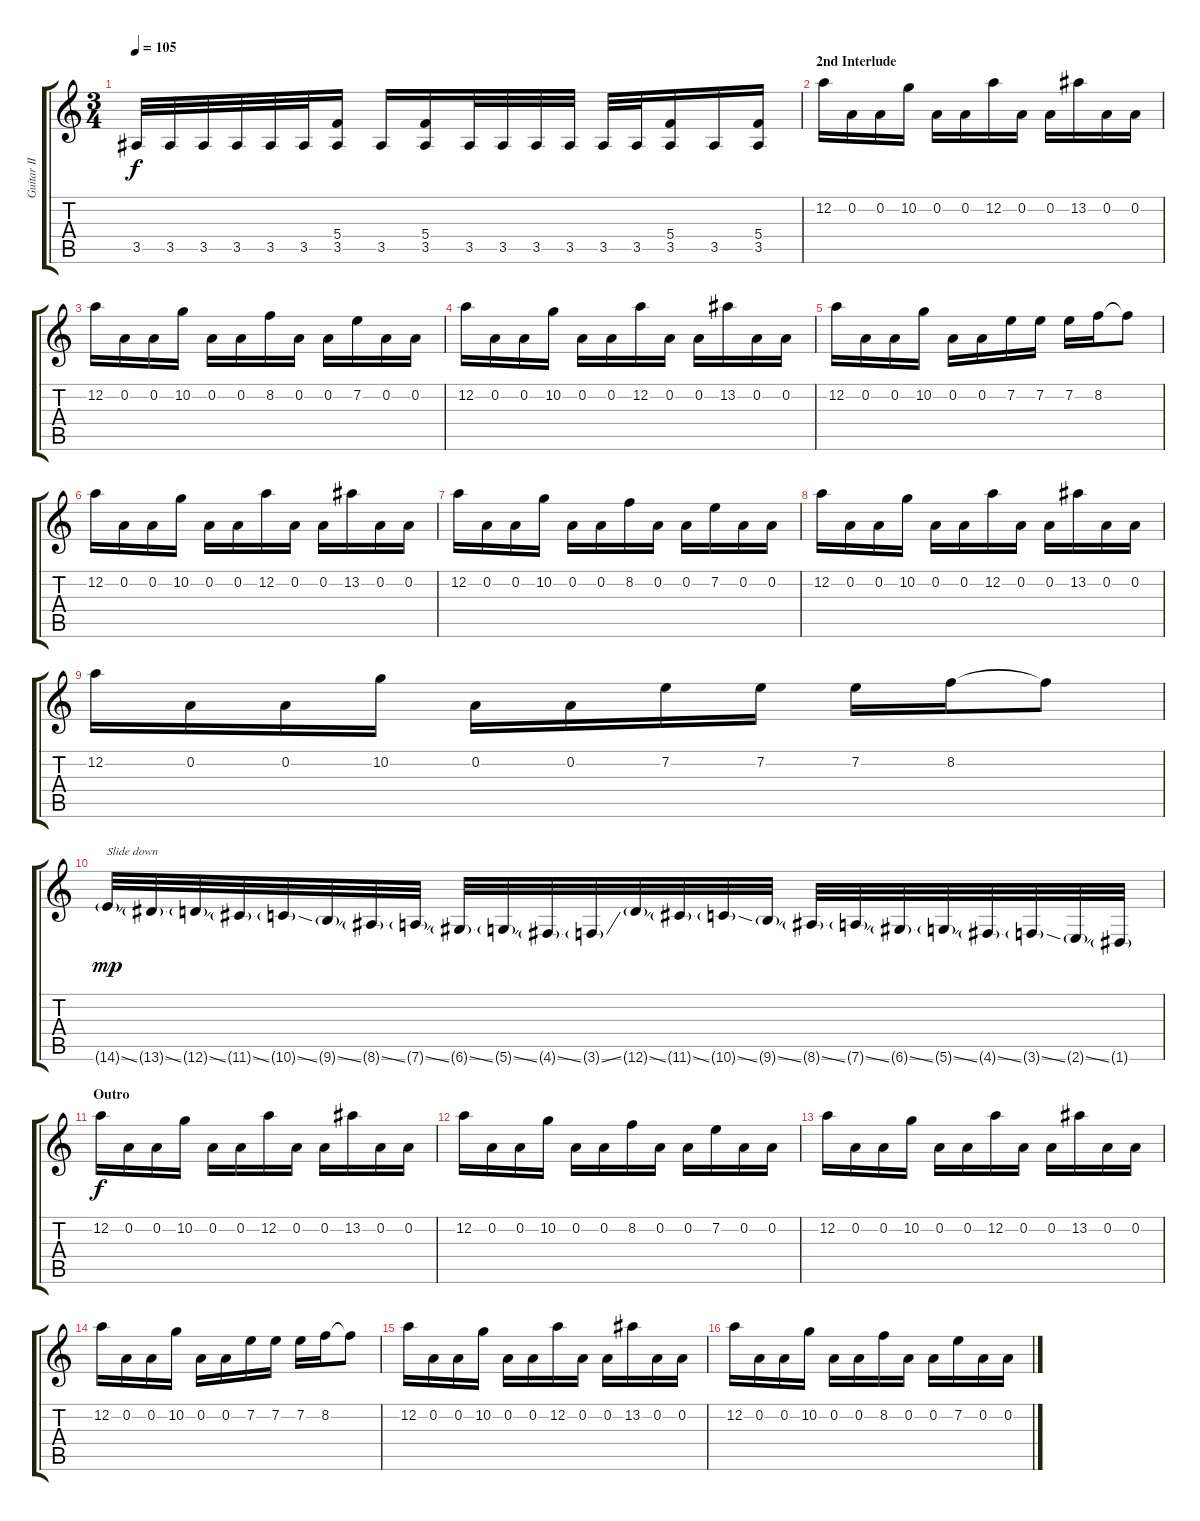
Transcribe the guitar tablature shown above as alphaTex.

\track ("Guitar II" "Guitar II") {instrument overdrivenguitar}
\staff {score tabs}
\tuning (D4 A3 F3 C3 G2 D2) {hide}
\ts (3 4)
\tempo 105
\clef g2
\ks c
3.5.32{dy f} 3.5.32 3.5.32 3.5.32 3.5.32 3.5.32 (5.4 3.5).16 3.5.16 (5.4 3.5).16 3.5.32 3.5.32 3.5.32 3.5.32 3.5.32 3.5.32 (5.4 3.5).16 3.5.16 (5.4 3.5).16 |
\section ("" "2nd Interlude")
12.2.16 0.2.16 0.2.16 10.2.16 0.2.16 0.2.16 12.2.16 0.2.16 0.2.16 13.2.16 0.2.16 0.2.16 |
12.2.16 0.2.16 0.2.16 10.2.16 0.2.16 0.2.16 8.2.16 0.2.16 0.2.16 7.2.16 0.2.16 0.2.16 |
12.2.16 0.2.16 0.2.16 10.2.16 0.2.16 0.2.16 12.2.16 0.2.16 0.2.16 13.2.16 0.2.16 0.2.16 |
12.2.16 0.2.16 0.2.16 10.2.16 0.2.16 0.2.16 7.2.16 7.2.16 7.2.16 8.2.16 8.2{t}.8 |
12.2.16 0.2.16 0.2.16 10.2.16 0.2.16 0.2.16 12.2.16 0.2.16 0.2.16 13.2.16 0.2.16 0.2.16 |
12.2.16 0.2.16 0.2.16 10.2.16 0.2.16 0.2.16 8.2.16 0.2.16 0.2.16 7.2.16 0.2.16 0.2.16 |
12.2.16 0.2.16 0.2.16 10.2.16 0.2.16 0.2.16 12.2.16 0.2.16 0.2.16 13.2.16 0.2.16 0.2.16 |
12.2.16 0.2.16 0.2.16 10.2.16 0.2.16 0.2.16 7.2.16 7.2.16 7.2.16 8.2.16 8.2{t}.8 |
14.6{ss g}.32{txt "Slide down" dy mp} 13.6{ss g}.32 12.6{ss g}.32 11.6{ss g}.32 10.6{ss g}.32 9.6{ss g}.32 8.6{ss g}.32 7.6{ss g}.32 6.6{ss g}.32 5.6{ss g}.32 4.6{ss g}.32 3.6{ss g}.32 12.6{ss g}.32 11.6{ss g}.32 10.6{ss g}.32 9.6{ss g}.32 8.6{ss g}.32 7.6{ss g}.32 6.6{ss g}.32 5.6{ss g}.32 4.6{ss g}.32 3.6{ss g}.32 2.6{ss g}.32 1.6{g}.32 |
\section ("" "Outro")
12.2.16{dy f} 0.2.16 0.2.16 10.2.16 0.2.16 0.2.16 12.2.16 0.2.16 0.2.16 13.2.16 0.2.16 0.2.16 |
12.2.16 0.2.16 0.2.16 10.2.16 0.2.16 0.2.16 8.2.16 0.2.16 0.2.16 7.2.16 0.2.16 0.2.16 |
12.2.16 0.2.16 0.2.16 10.2.16 0.2.16 0.2.16 12.2.16 0.2.16 0.2.16 13.2.16 0.2.16 0.2.16 |
12.2.16 0.2.16 0.2.16 10.2.16 0.2.16 0.2.16 7.2.16 7.2.16 7.2.16 8.2.16 8.2{t}.8 |
12.2.16 0.2.16 0.2.16 10.2.16 0.2.16 0.2.16 12.2.16 0.2.16 0.2.16 13.2.16 0.2.16 0.2.16 |
12.2.16 0.2.16 0.2.16 10.2.16 0.2.16 0.2.16 8.2.16 0.2.16 0.2.16 7.2.16 0.2.16 0.2.16
